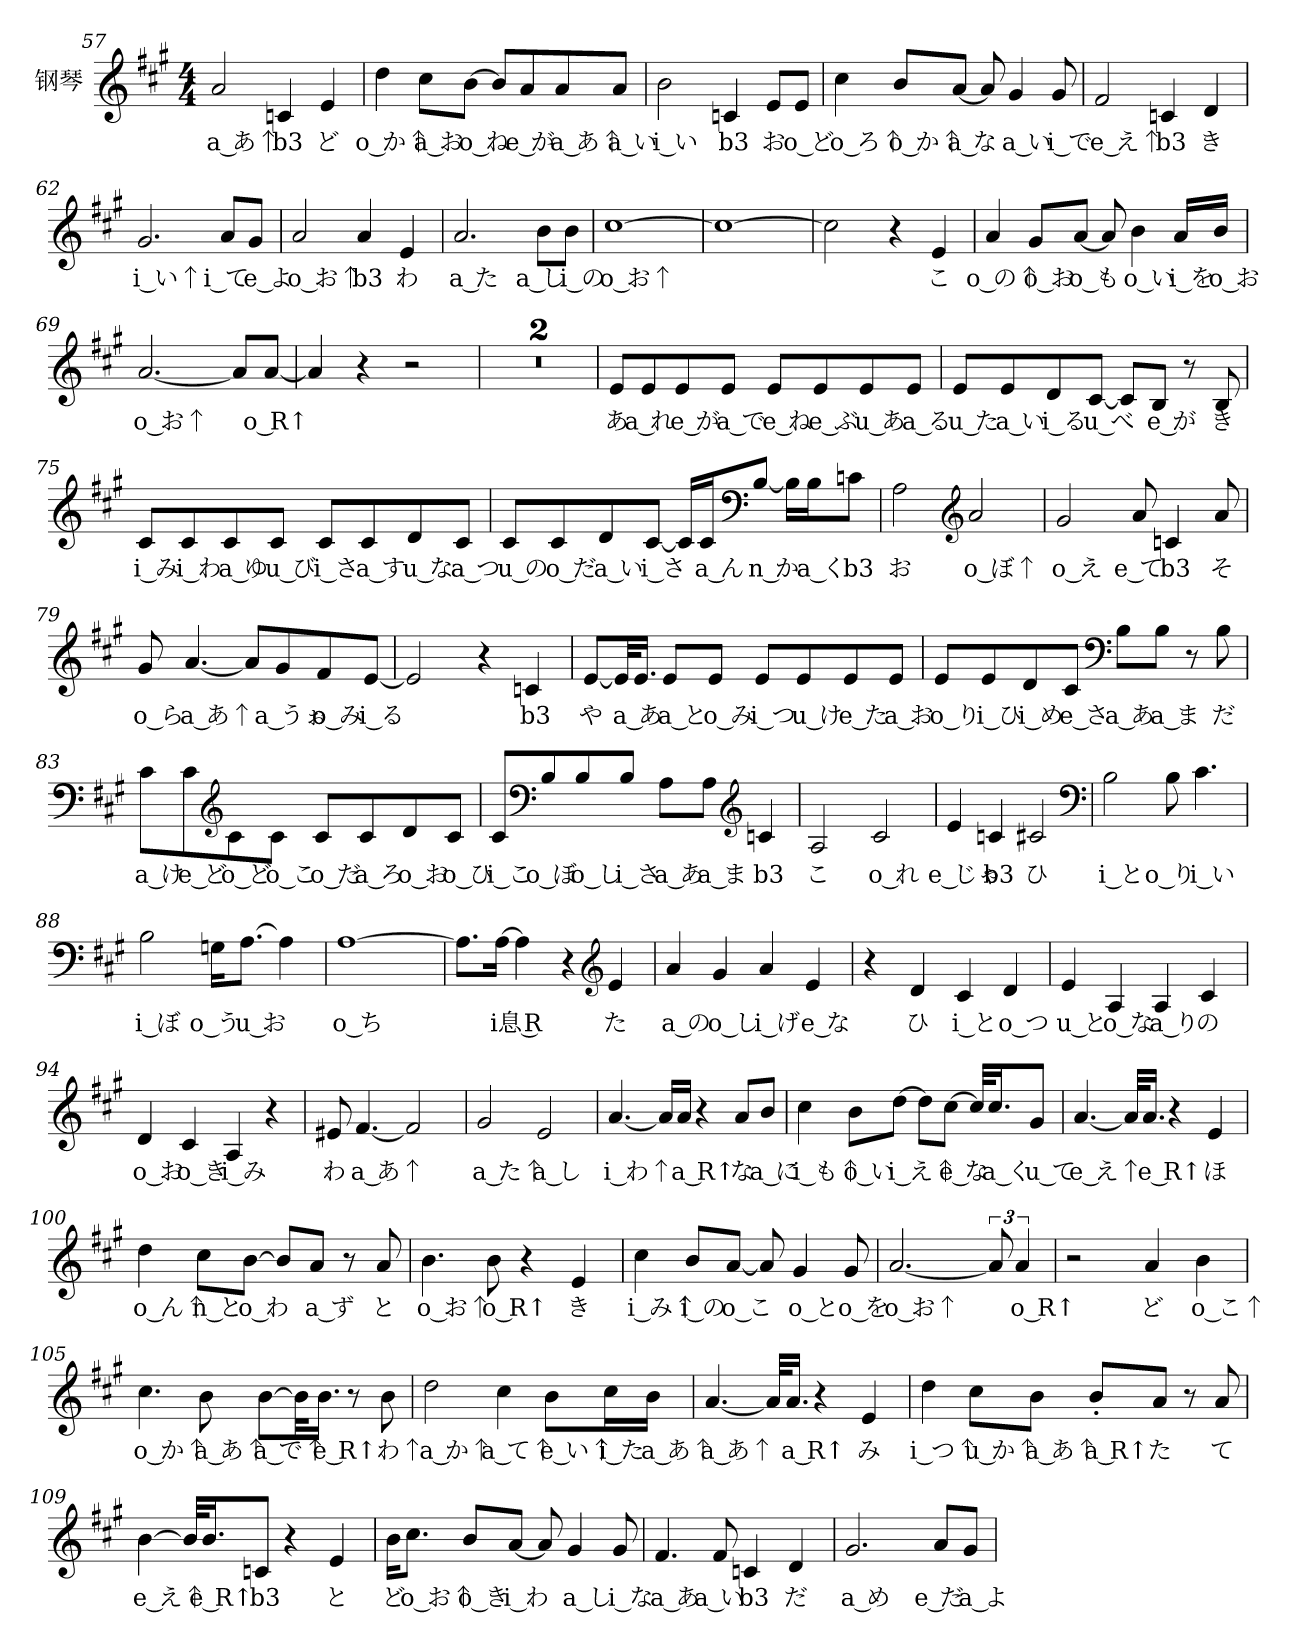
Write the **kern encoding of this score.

**kern	**text
*part1	*part1
*staff1	*staff1
*I"钢琴	*
*clefG2	*
*k[f#c#g#]	*
*M4/4	*
=57	=57
2a	a あ↑
4cn	b3
4e	- ど
=58	=58
4dd	o か↑
8cc#L	a お
[8bJ	o ね
8bL]	.
8a	e が
8a	a あ↑
8aJ	a い
=59	=59
2b	i い
4cn	b3
8eL	- お
8eJ	o ど
=60	=60
4cc#	o ろ↑
8bL	o か↑
[8aJ	a な
8a]	.
4g#	a い
8g#	i で
=61	=61
2f#	e え↑
4cn	b3
4d	- き
=62	=62
2.g#	i い↑
8aL	i て
8g#J	e よ
=63	=63
2a	o お↑
4a	b3
4e	- わ
=64	=64
2.a	a た
8bL	a し
8bJ	i の
=65	=65
[1cc#	o お↑
=66	=66
1cc#_	.
=67	=67
2cc#]	.
4r	.
4e	- こ
=68	=68
4a	o の↑
8g#L	o お
[8aJ	o も
8a]	.
4b	o い
16aLL	i を
16bJJ	o お
=69	=69
[2.a	o お↑
8aL]	.
[8aJ	o R↑
=70	=70
4a]	.
4r	.
2r	.
=71	=71
1r	.
=72	=72
1r	.
=73	=73
8eL	- あ
8e	a れ
8e	e が
8eJ	a で
8eL	e ね
8e	e ぶ
8e	u あ
8eJ	a る
=74	=74
8eL	u た
8e	a い
8d	i る
[8c#J	u べ
8c#L]	.
8BJ	e が
8r	.
8B	- き
=75	=75
8c#L	i み
8c#	i わ
8c#	a ゆ
8c#J	u び
8c#L	i さ
8c#	a す
8d	u な
8c#J	a つ
=76	=76
8c#L	u の
8c#	o だ
8d	a い
[8c#J	i さ
16c#LL]	.
16c#J	a ん
*clefF4	*
[8BJ	n か
16BLL]	.
16BJ	a く
8cnJ	b3
=77	=77
2A	- お
*clefG2	*
2a	o ぼ↑
=78	=78
2g#	o え
8a	e て
4cn	b3
8a	- そ
=79	=79
8g#	o ら
[4.a	a あ↑
8aL]	.
8g#	a うぉ
8f#	o み
[8eJ	i る
=80	=80
2e]	.
4r	.
4cn	b3
=81	=81
[8eL	- や
32eKL]	.
16.eJJ	a あ
8eL	a と
8eJ	o み
8eL	i つ
8e	u け
8e	e た
8eJ	a お
=82	=82
8eL	o り
8e	i ひ
8d	i め
8c#J	e さ
*clefF4	*
8BL	a あ
8BJ	a ま
8r	.
8B	- だ
=83	=83
8c#L	a け
8c#	e ど
*clefG2	*
8c#	o ど
8c#J	o こ
8c#L	o だ
8c#	a ろ
8d	o お
8c#J	o ひ
=84	=84
8c#L	i こ
*clefF4	*
8B	o ぼ
8B	o し
8BJ	i さ
8AL	a あ
8AJ	a ま
*clefG2	*
4cn	b3
=85	=85
2A	- こ
2c#	o れ
=86	=86
4e	e じゃ
4cn	b3
2c#X	- ひ
*clefF4	*
=87	=87
2B	i と
8B	o り
4.c#	i い
=88	=88
2B	i ぼ
16GnKL	o う
[8.AJ	u お
4A]	.
=89	=89
[1A	o ち
=90	=90
8.AL]	.
[16AJk	i息 R
4A]	.
4r	.
*clefG2	*
4e	- た
=91	=91
4a	a の
4g#	o し
4a	i げ
4e	e な
=92	=92
4r	.
4d	- ひ
4c#	i と
4d	o つ
=93	=93
4e	u と
4A	o な
4A	a り
4c#	- の
=94	=94
4d	o お
4c#	o き
4A	i み
4r	.
=95	=95
8e#X	- わ
[4.f#	a あ↑
2f#]	.
=96	=96
2g#	a た↑
2e	a し
=97	=97
[4.a	i わ↑
16aLL]	.
16aJJ	a R↑
4r	.
8aL	- な
8bJ	a に
=98	=98
4cc#	i も↑
8bL	o い
[8ddJ	i え↑
8ddL]	.
[8cc#J	e な
32cc#KLL]	.
16.cc#J	a く
8g#J	u て
=99	=99
[4.a	e え↑
32aKLL]	.
16.aJJ	e R↑
4r	.
4e	- ほ
=100	=100
4dd	o ん↑
8cc#L	n と
[8bJ	o わ
8bL]	.
8aJ	a ず
8r	.
8a	- と
=101	=101
4.b	o お↑
8b	o R↑
4r	.
4e	- き
=102	=102
4cc#	i み↑
8bL	i の
[8aJ	o こ
8a]	.
4g#	o と
8g#	o を
=103	=103
[2.a	o お↑
12a]	.
6a	o R↑
=104	=104
2r	.
4a	- ど
4b	o こ↑
=105	=105
4.cc#	o か↑
8b	a あ↑
[8bL	a で↑
32bKL]	.
16.bJJ	e R↑
8r	.
8b	- わ↑
=106	=106
2dd	a か↑
4cc#	a て↑
8bL	e い↑
16cc#L	i た
16bJJ	a あ↑
=107	=107
[4.a	a あ↑
32aKLL]	.
16.aJJ	a R↑
4r	.
4e	- み
=108	=108
4dd	i つ↑
8cc#L	u か↑
8bJ	a あ↑
8b'L	a R↑
8aJ	- た
8r	.
8a	- て
=109	=109
[4b	e え↑
32bKLL]	.
16.bJ	e R↑
8cnJ	b3
4r	.
4e	- と
=110	=110
16bKL	- ど
8.cc#J	o お↑
8bL	o き
[8aJ	i わ
8a]	.
4g#	a し
8g#	i な
=111	=111
4.f#	a あ
8f#	a い
4cn	b3
4d	- だ
=112	=112
2.g#	a め
8aL	e だ
8g#J	a よ
=	=
*-	*-
